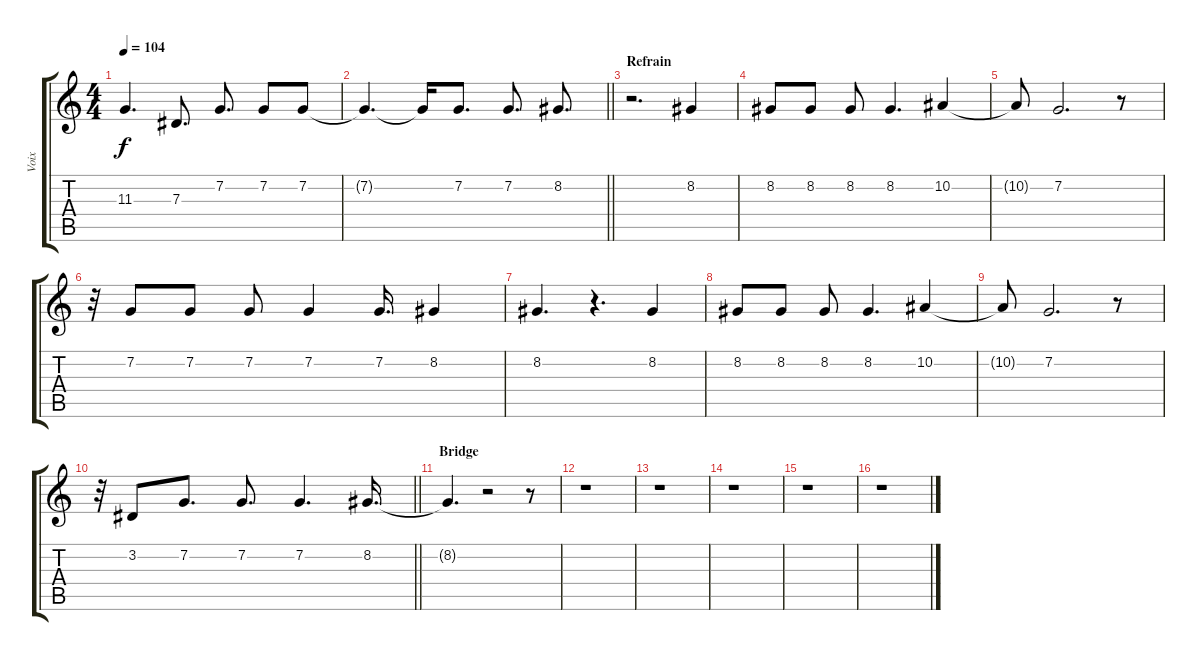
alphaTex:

\track ("Voix" "Voix") {instrument flute}
\staff {score tabs}
\tuning (F4 C4 Ab3 Eb3 Bb2 F2) {hide}
\ts (4 4)
\tempo 104
\clef g2
\ks c
11.3{t}.4{d dy f} 7.3.8{d} 7.2.8{d} 7.2.8 7.2.8 |
\barLineRight lightlight
7.2{t}.4{d} 7.2{t}.16 7.2.8{d} 7.2.8{d} 8.2.8{d} |
\section ("" "Refrain")
r.2{d volume 7} 8.2.4 |
8.2.8 8.2.8 8.2.8 8.2.4{d} 10.2.4 |
10.2{t}.8 7.2.2{d} r.8 |
r.32 7.2.8 7.2.8 7.2.8 7.2.4 7.2.16{d} 8.2.4 |
8.2.4{d} r.4{d} 8.2.4 |
8.2.8 8.2.8 8.2.8 8.2.4{d} 10.2.4 |
10.2{t}.8 7.2.2{d} r.8 |
\barLineRight lightlight
r.32 3.2.8 7.2.8{d} 7.2.8{d} 7.2.4{d} 8.2.16{d} |
\section ("" "Bridge")
8.2{t}.4{d} r.2 r.8 |
r.1 |
r.1 |
r.1 |
r.1 |
r.1
